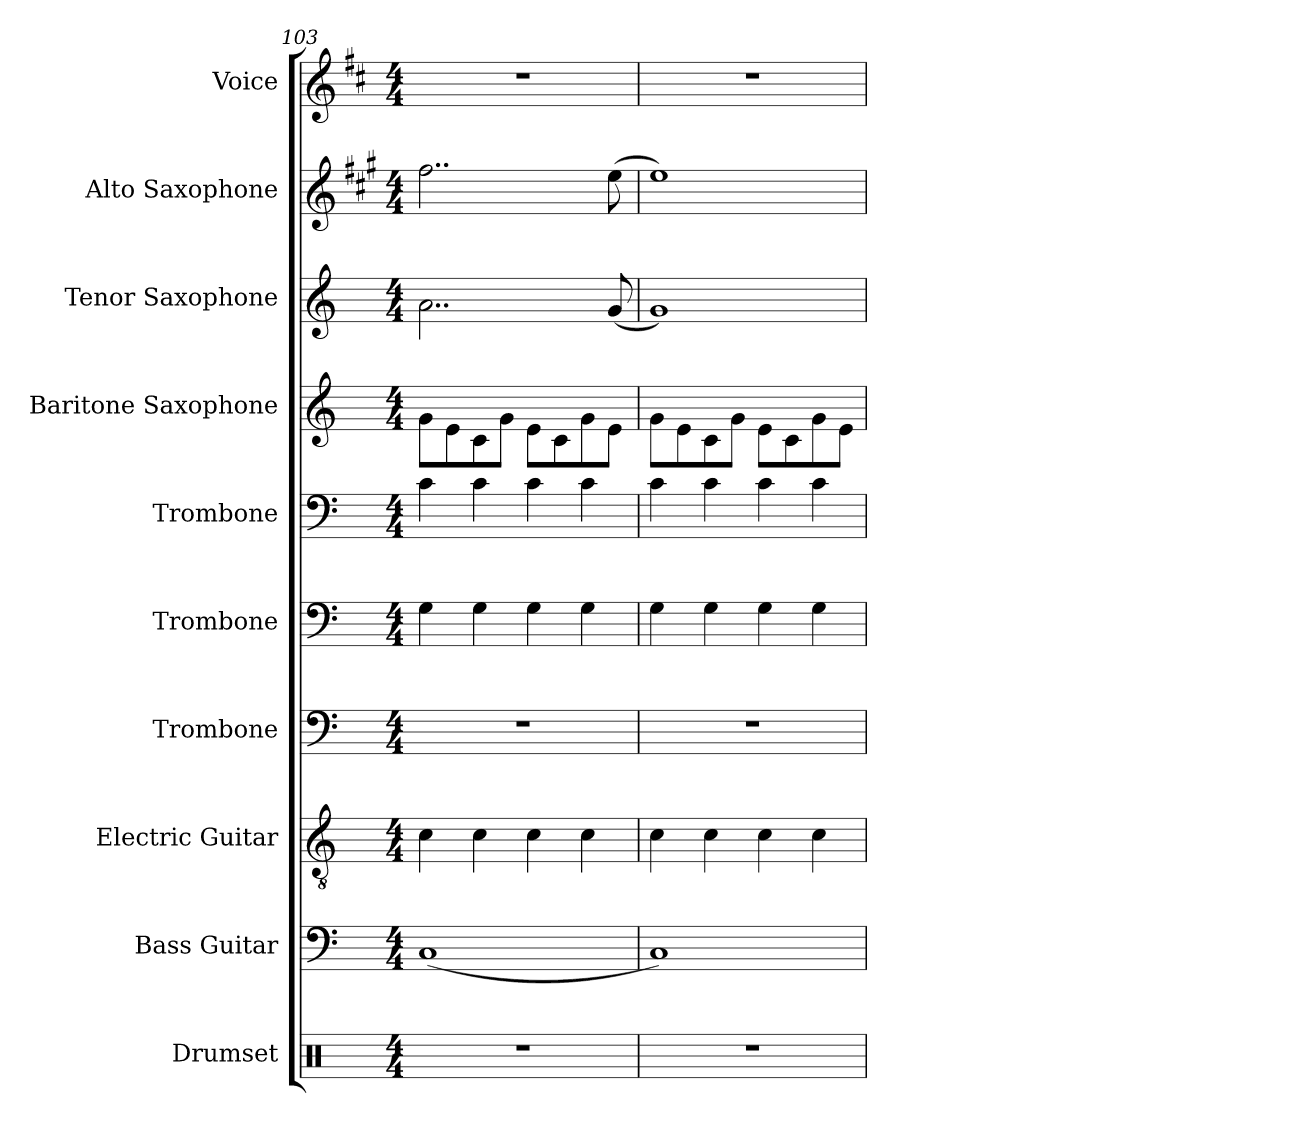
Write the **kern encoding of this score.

**kern	**kern	**kern	**kern	**kern	**kern	**kern	**kern	**kern	**kern
*part10	*part9	*part8	*part7	*part6	*part5	*part4	*part3	*part2	*part1
*staff10	*staff9	*staff8	*staff7	*staff6	*staff5	*staff4	*staff3	*staff2	*staff1
*I"Drumset	*I"Bass Guitar	*I"Electric Guitar	*I"Trombone	*I"Trombone	*I"Trombone	*I"Baritone Saxophone	*I"Tenor Saxophone	*I"Alto Saxophone	*I"Voice
*I'Drs.	*I'B. Guit.	*I'El. Guit.	*I'Tbn.	*I'Tbn.	*I'Tbn.	*I'Bar. Sax.	*I'T. Sax.	*I'A. Sax.	*I'Vo.
*clefX	*clefF4	*clefGv2	*clefF4	*clefF4	*clefF4	*clefG2	*clefG2	*clefG2	*clefG2
*	*ITrd7c12	*	*	*	*	*ITrd12c21	*ITrd8c14	*ITrd5c9	*ITrd1c2
*k[]	*k[]	*k[]	*k[]	*k[]	*k[]	*k[]	*k[]	*k[]	*k[]
*M4/4	*M4/4	*M4/4	*M4/4	*M4/4	*M4/4	*M4/4	*M4/4	*M4/4	*M4/4
=103	=103	=103	=103	=103	=103	=103	=103	=103	=103
1r	(1CC	4c\	1r	4G\	4c\	8G\L	2..A\	2..a\	1r
.	.	.	.	.	.	8E\	.	.	.
.	.	4c\	.	4G\	4c\	8C\	.	.	.
.	.	.	.	.	.	8G\J	.	.	.
.	.	4c\	.	4G\	4c\	8E\L	.	.	.
.	.	.	.	.	.	8C\	.	.	.
.	.	4c\	.	4G\	4c\	8G\	.	.	.
.	.	.	.	.	.	8E\J	(8G/	(8g\	.
=104	=104	=104	=104	=104	=104	=104	=104	=104	=104
1r	1CC)	4c\	1r	4G\	4c\	8G\L	1G)	1g)	1r
.	.	.	.	.	.	8E\	.	.	.
.	.	4c\	.	4G\	4c\	8C\	.	.	.
.	.	.	.	.	.	8G\J	.	.	.
.	.	4c\	.	4G\	4c\	8E\L	.	.	.
.	.	.	.	.	.	8C\	.	.	.
.	.	4c\	.	4G\	4c\	8G\	.	.	.
.	.	.	.	.	.	8E\J	.	.	.
=	=	=	=	=	=	=	=	=	=
*-	*-	*-	*-	*-	*-	*-	*-	*-	*-
